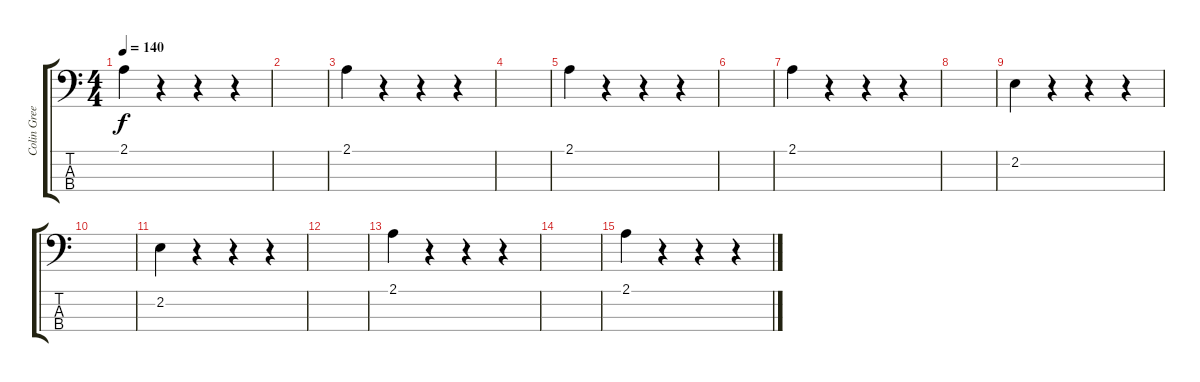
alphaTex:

\track ("Colin Greenwood" "Colin Gree") {instrument electricbassfinger}
\staff {score tabs}
\tuning (G2 D2 A1 E1) {hide}
\ts (4 4)
\tempo 140
\clef f4
\ks c
2.1.4{dy f} r.4 r.4 r.4 |
|
2.1.4 r.4 r.4 r.4 |
|
2.1.4 r.4 r.4 r.4 |
|
2.1.4 r.4 r.4 r.4 |
|
2.2.4 r.4 r.4 r.4 |
|
2.2.4 r.4 r.4 r.4 |
|
2.1.4 r.4 r.4 r.4 |
|
2.1.4 r.4 r.4 r.4
